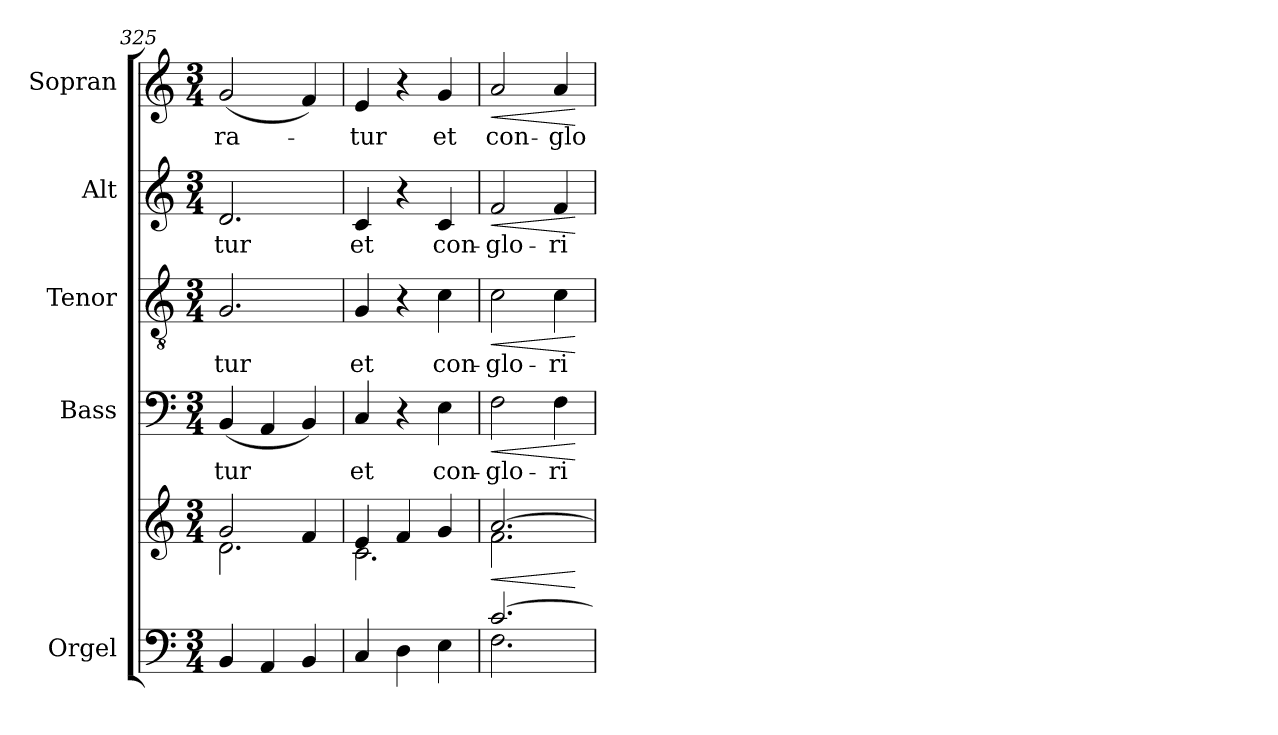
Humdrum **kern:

**kern	**kern	**dynam	**kern	**text	**dynam	**kern	**text	**dynam	**kern	**text	**dynam	**kern	**text	**dynam
*part5	*part5	*part5	*part4	*part4	*part4	*part3	*part3	*part3	*part2	*part2	*part2	*part1	*part1	*part1
*staff6	*staff5	*staff5/6	*staff4	*staff4	*staff4	*staff3	*staff3	*staff3	*staff2	*staff2	*staff2	*staff1	*staff1	*staff1
*I"Orgel	*	*	*I"Bass	*	*	*I"Tenor	*	*	*I"Alt	*	*	*I"Sopran	*	*
*I'Org.	*	*	*I'B.	*	*	*I'T.	*	*	*I'A.	*	*	*I'S.	*	*
*clefF4	*clefG2	*	*clefF4	*	*	*clefGv2	*	*	*clefG2	*	*	*clefG2	*	*
*k[]	*k[]	*	*k[]	*	*	*k[]	*	*	*k[]	*	*	*k[]	*	*
*C:	*C:	*	*C:	*	*	*C:	*	*	*C:	*	*	*C:	*	*
*M3/4	*M3/4	*	*M3/4	*	*	*M3/4	*	*	*M3/4	*	*	*M3/4	*	*
=325	=325	=325	=325	=325	=325	=325	=325	=325	=325	=325	=325	=325	=325	=325
*	*^	*	*	*	*	*	*	*	*	*	*	*	*	*
!	!	!	!	!	!LO:LY:b	!	!	!LO:LY:b	!	!	!LO:LY:b	!	!	!LO:LY:b	!
4BB/	2g/	2.d\	.	(<4BB/	-tur	.	2.G/	-tur	.	2.d/	-tur	.	(<2g/	-ra-	.
4AA/	.	.	.	4AA/	.	.	.	.	.	.	.	.	.	.	.
4BB/	4f/	.	.	4BB/)	.	.	.	.	.	.	.	.	4f/)	.	.
=326	=326	=326	=326	=326	=326	=326	=326	=326	=326	=326	=326	=326	=326	=326	=326
!	!	!	!	!	!LO:LY:b	!	!	!LO:LY:b	!	!	!LO:LY:b	!	!	!LO:LY:b	!
4C/	4e/	2.c\	.	4C/	et	.	4G/	et	.	4c/	et	.	4e/	-tur	.
4D\	4f/	.	.	4r	.	.	4r	.	.	4r	.	.	4r	.	.
!	!	!	!	!	!LO:LY:b	!	!	!LO:LY:b	!	!	!LO:LY:b	!	!	!LO:LY:b	!
4E\	4g/	.	.	4E\	con-	.	4c\	con-	.	4c/	con-	.	4g/	et	.
=327	=327	=327	=327	=327	=327	=327	=327	=327	=327	=327	=327	=327	=327	=327	=327
*^	*	*	*	*	*	*	*	*	*	*	*	*	*	*	*
!	!	!	!	!LO:HP:b	!	!LO:LY:b	!LO:HP:b	!	!LO:LY:b	!LO:HP:b	!	!LO:LY:b	!LO:HP:b	!	!LO:LY:b	!LO:HP:b
[>2.c/	2.F\	[>2.a/	2.f\	<	2F\	-glo-	<	2c\	-glo-	<	2f/	-glo-	<	2a/	con-	<
!	!	!	!	!	!	!LO:LY:b	!	!	!LO:LY:b	!	!	!LO:LY:b	!	!	!LO:LY:b	!
.	.	.	.	.	4F\	-ri-	.	4c\	-ri-	.	4f/	-ri-	.	4a/	-glo-	.
*v	*v	*	*	*	*	*	*	*	*	*	*	*	*	*	*	*
*	*v	*v	*	*	*	*	*	*	*	*	*	*	*	*	*
.	.	[	.	.	[	.	.	[	.	.	[	.	.	[
=	=	=	=	=	=	=	=	=	=	=	=	=	=	=
*-	*-	*-	*-	*-	*-	*-	*-	*-	*-	*-	*-	*-	*-	*-
